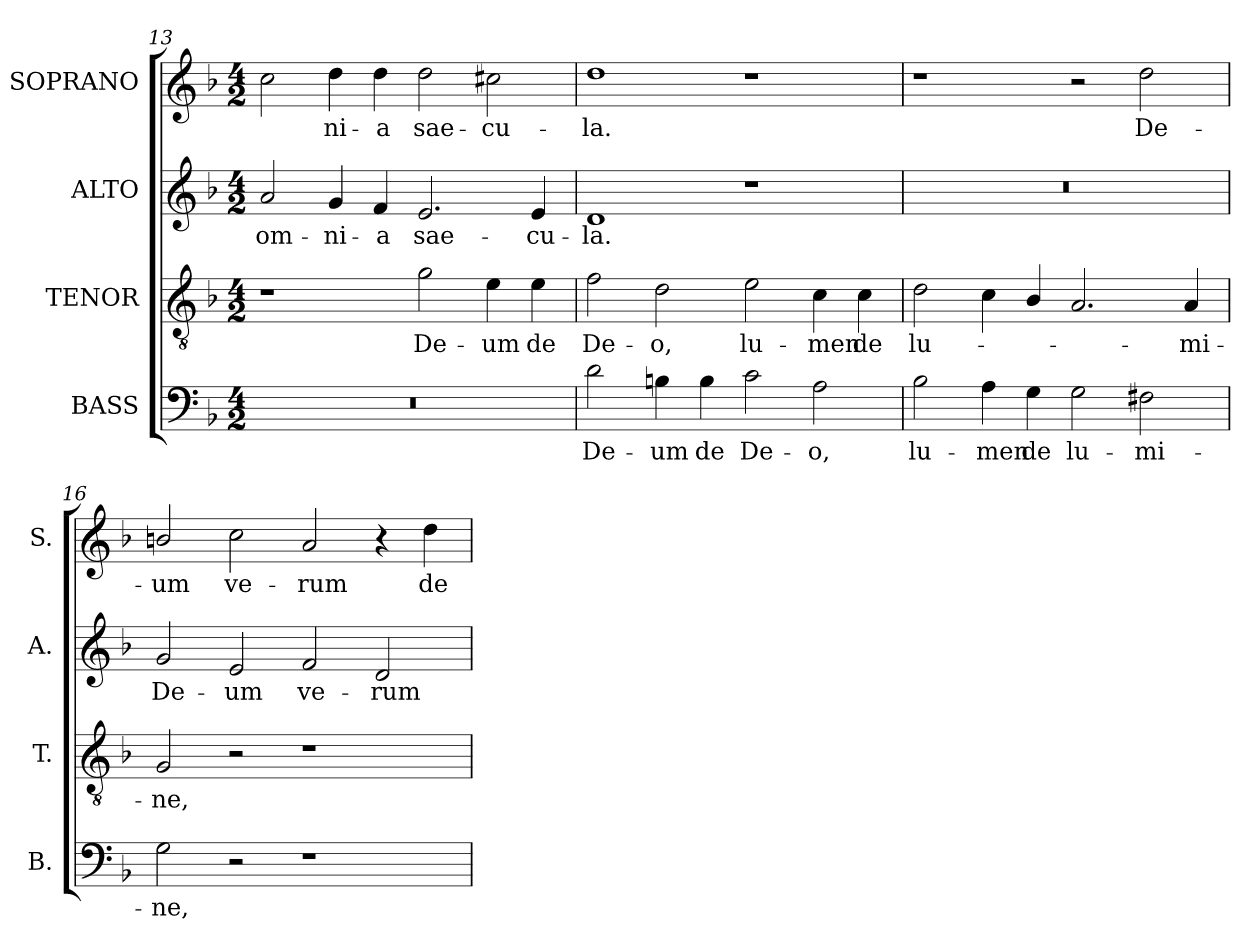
**kern	**text	**kern	**text	**kern	**text	**kern	**text
*part4	*part4	*part3	*part3	*part2	*part2	*part1	*part1
*staff4	*staff4	*staff3	*staff3	*staff2	*staff2	*staff1	*staff1
*I"BASS	*	*I"TENOR	*	*I"ALTO	*	*I"SOPRANO	*
*I'B.	*	*I'T.	*	*I'A.	*	*I'S.	*
*clefF4	*	*clefGv2	*	*clefG2	*	*clefG2	*
*	*	*ITrd7c12	*	*	*	*	*
*k[b-]	*	*k[b-]	*	*k[b-]	*	*k[b-]	*
*F:	*	*F:	*	*F:	*	*F:	*
*M4/2	*	*M4/2	*	*M4/2	*	*M4/2	*
=13	=13	=13	=13	=13	=13	=13	=13
!LO:N:vis=1	!	!	!	!	!	!	!
!	!	!	!	!	!LO:LY:b:color=#000000	!	!
0r	.	1r	.	2ai/	om-	2cci\	.
!	!	!	!	!	!LO:LY:b:color=#000000	!	!
!	!	!	!	!	!	!	!LO:LY:b:color=#000000
.	.	.	.	4gi/	-ni-	4ddi\	-ni-
!	!	!	!	!	!LO:LY:b:color=#000000	!	!
!	!	!	!	!	!	!	!LO:LY:b:color=#000000
.	.	.	.	4fi/	-a	4ddi\	-a
!	!	!	!LO:LY:b:color=#000000	!	!	!	!
!	!	!	!	!	!LO:LY:b:color=#000000	!	!
!	!	!	!	!	!	!	!LO:LY:b:color=#000000
.	.	2Gi\	De-	2.ei/	sae-	2ddi\	sae-
!	!	!	!LO:LY:b:color=#000000	!	!	!	!
!	!	!	!	!	!	!	!LO:LY:b:color=#000000
.	.	4Ei\	-um	.	.	2cc#Xi\	-cu-
!	!	!	!LO:LY:b:color=#000000	!	!	!	!
!	!	!	!	!	!LO:LY:b:color=#000000	!	!
.	.	4Ei\	de	4ei/	-cu-	.	.
=14	=14	=14	=14	=14	=14	=14	=14
!	!LO:LY:b:color=#000000	!	!	!	!	!	!
!	!	!	!LO:LY:b:color=#000000	!	!	!	!
!	!	!	!	!	!LO:LY:b:color=#000000	!	!
!	!	!	!	!	!	!	!LO:LY:b:color=#000000
2di\	De-	2Fi\	De-	1di	-la.	1ddi	-la.
!	!LO:LY:b:color=#000000	!	!	!	!	!	!
!	!	!	!LO:LY:b:color=#000000	!	!	!	!
4Bni\	-um	2Di\	-o,	.	.	.	.
!	!LO:LY:b:color=#000000	!	!	!	!	!	!
4Bi\	de	.	.	.	.	.	.
!	!LO:LY:b:color=#000000	!	!	!	!	!	!
!	!	!	!LO:LY:b:color=#000000	!	!	!	!
2ci\	De-	2Ei\	lu-	1r	.	1r	.
!	!LO:LY:b:color=#000000	!	!	!	!	!	!
!	!	!	!LO:LY:b:color=#000000	!	!	!	!
2Ai\	-o,	4Ci\	-men	.	.	.	.
!	!	!	!LO:LY:b:color=#000000	!	!	!	!
.	.	4Ci\	de	.	.	.	.
!!LO:LB:g=z
=15	=15	=15	=15	=15	=15	=15	=15
!	!LO:LY:b:color=#000000	!	!	!	!	!	!
!	!	!	!LO:LY:b:color=#000000	!LO:N:vis=1	!	!	!
2B-i\	lu-	2Di\	lu-	0r	.	1r	.
!	!LO:LY:b:color=#000000	!	!	!	!	!	!
4Ai\	-men	4Ci\	.	.	.	.	.
!	!LO:LY:b:color=#000000	!	!	!	!	!	!
4Gi\	de	4BB-i/	.	.	.	.	.
!	!LO:LY:b:color=#000000	!	!	!	!	!	!
2Gi\	lu-	2.AAi/	.	.	.	2r	.
!	!LO:LY:b:color=#000000	!	!	!	!	!	!
!	!	!	!	!	!	!	!LO:LY:b:color=#000000
2F#Xi\	-mi-	.	.	.	.	2ddi\	De-
!	!	!	!LO:LY:b:color=#000000	!	!	!	!
.	.	4AAi/	-mi-	.	.	.	.
=16	=16	=16	=16	=16	=16	=16	=16
!	!LO:LY:b:color=#000000	!	!	!	!	!	!
!	!	!	!LO:LY:b:color=#000000	!	!	!	!
!	!	!	!	!	!LO:LY:b:color=#000000	!	!
!	!	!	!	!	!	!	!LO:LY:b:color=#000000
2Gi\	-ne,	2GGi/	-ne,	2gi/	De-	2bni/	-um
!	!	!	!	!	!LO:LY:b:color=#000000	!	!
!	!	!	!	!	!	!	!LO:LY:b:color=#000000
2r	.	2r	.	2ei/	-um	2cci\	ve-
!	!	!	!	!	!LO:LY:b:color=#000000	!	!
!	!	!	!	!	!	!	!LO:LY:b:color=#000000
1r	.	1r	.	2fi/	ve-	2ai/	-rum
!	!	!	!	!	!LO:LY:b:color=#000000	!	!
.	.	.	.	2di/	-rum	4r	.
!	!	!	!	!	!	!	!LO:LY:b:color=#000000
.	.	.	.	.	.	4ddi\	de
=	=	=	=	=	=	=	=
*-	*-	*-	*-	*-	*-	*-	*-
